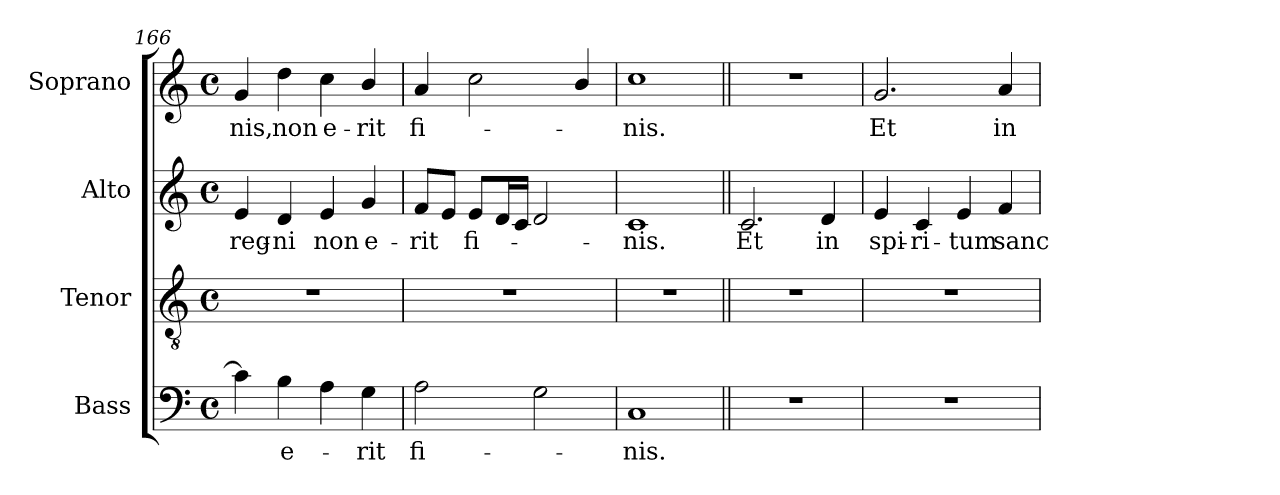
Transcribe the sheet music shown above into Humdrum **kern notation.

**kern	**text	**kern	**kern	**text	**kern	**text
*part4	*part4	*part3	*part2	*part2	*part1	*part1
*staff4	*staff4	*staff3	*staff2	*staff2	*staff1	*staff1
*I"Bass	*	*I"Tenor	*I"Alto	*	*I"Soprano	*
*I'B.	*	*I'T.	*I'A.	*	*I'S.	*
*clefF4	*	*clefGv2	*clefG2	*	*clefG2	*
*	*	*ITrd7c12	*	*	*	*
*k[]	*	*k[]	*k[]	*	*k[]	*
*C:	*	*C:	*C:	*	*C:	*
*M4/4	*	*M4/4	*M4/4	*	*M4/4	*
*met(c)	*	*met(c)	*met(c)	*	*met(c)	*
=166	=166	=166	=166	=166	=166	=166
!	!	!	!	!LO:LY:b:color=#000000	!	!
!	!	!	!	!	!	!LO:LY:b:color=#000000
4ci\]	.	1r	4ei/	reg-	4gi/	-nis,
!	!LO:LY:b:color=#000000	!	!	!	!	!
!	!	!	!	!LO:LY:b:color=#000000	!	!
!	!	!	!	!	!	!LO:LY:b:color=#000000
4Bi\	e-	.	4di/	-ni	4ddi\	non
!	!	!	!	!LO:LY:b:color=#000000	!	!
!	!	!	!	!	!	!LO:LY:b:color=#000000
4Ai\	.	.	4ei/	non	4cci\	e-
!	!LO:LY:b:color=#000000	!	!	!	!	!
!	!	!	!	!LO:LY:b:color=#000000	!	!
!	!	!	!	!	!	!LO:LY:b:color=#000000
4Gi\	-rit	.	4gi/	e-	4bi/	-rit
=167	=167	=167	=167	=167	=167	=167
!	!LO:LY:b:color=#000000	!	!	!	!	!
!	!	!	!	!LO:LY:b:color=#000000	!	!
!	!	!	!	!	!	!LO:LY:b:color=#000000
2Ai\	fi-	1r	8fi/L	-rit	4ai/	fi-
.	.	.	8ei/J	.	.	.
!	!	!	!	!LO:LY:b:color=#000000	!	!
.	.	.	8ei/L	fi-	2cci\	.
.	.	.	16di/L	.	.	.
.	.	.	16ci/JJ	.	.	.
2Gi\	.	.	2di/	.	.	.
.	.	.	.	.	4bi/	.
=168	=168	=168	=168	=168	=168	=168
!	!LO:LY:b:color=#000000	!	!	!	!	!
!	!	!	!	!LO:LY:b:color=#000000	!	!
!	!	!	!	!	!	!LO:LY:b:color=#000000
1Ci	-nis.	1r	1ci	-nis.	1cci	-nis.
!!LO:PB:g=z
=169||	=169||	=169||	=169||	=169||	=169||	=169||
!	!	!	!	!LO:LY:b:color=#000000	!	!
1r	.	1r	2.ci/	Et	1r	.
!	!	!	!	!LO:LY:b:color=#000000	!	!
.	.	.	4di/	in	.	.
=170	=170	=170	=170	=170	=170	=170
!	!	!	!	!LO:LY:b:color=#000000	!	!
!	!	!	!	!	!	!LO:LY:b:color=#000000
1r	.	1r	4ei/	spi-	2.gi/	Et
!	!	!	!	!LO:LY:b:color=#000000	!	!
.	.	.	4ci/	-ri-	.	.
!	!	!	!	!LO:LY:b:color=#000000	!	!
.	.	.	4ei/	-tum	.	.
!	!	!	!	!LO:LY:b:color=#000000	!	!
!	!	!	!	!	!	!LO:LY:b:color=#000000
.	.	.	4fi/	sanc-	4ai/	in
=	=	=	=	=	=	=
*-	*-	*-	*-	*-	*-	*-
